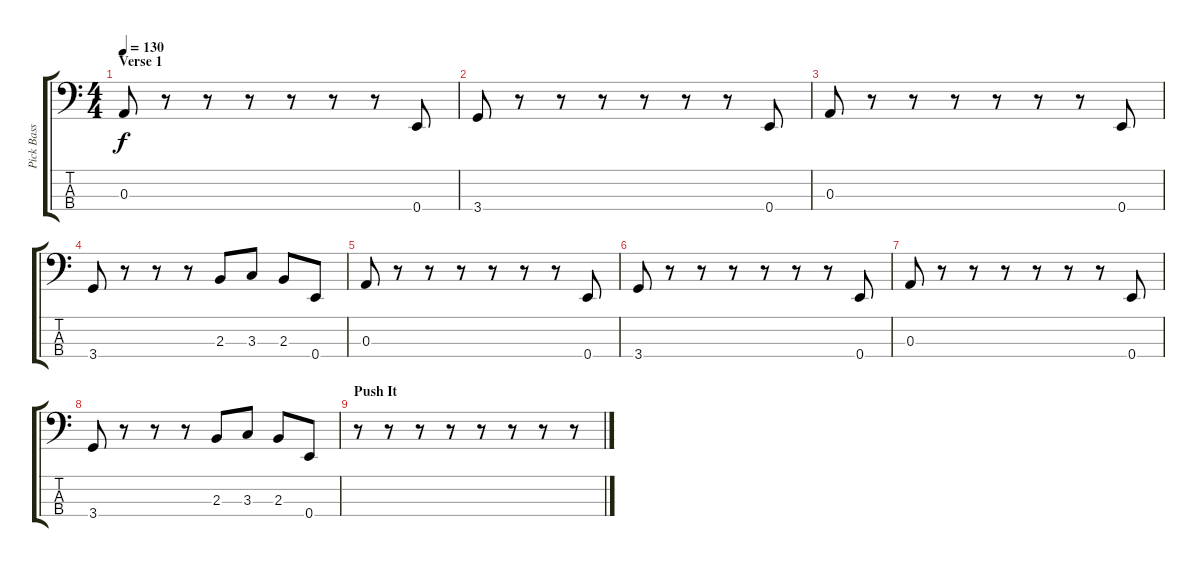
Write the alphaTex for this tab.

\track ("Pick Bass" "Pick Bass") {instrument electricbasspick}
\staff {score tabs}
\tuning (G2 D2 A1 E1) {hide}
\ts (4 4)
\section ("" "Verse 1")
\tempo 130
\clef f4
\ks c
0.3.8{dy f} r.8 r.8 r.8 r.8 r.8 r.8 0.4.8 |
3.4.8 r.8 r.8 r.8 r.8 r.8 r.8 0.4.8 |
0.3.8 r.8 r.8 r.8 r.8 r.8 r.8 0.4.8 |
3.4.8 r.8 r.8 r.8 2.3.8 3.3.8 2.3.8 0.4.8 |
0.3.8 r.8 r.8 r.8 r.8 r.8 r.8 0.4.8 |
3.4.8 r.8 r.8 r.8 r.8 r.8 r.8 0.4.8 |
0.3.8 r.8 r.8 r.8 r.8 r.8 r.8 0.4.8 |
3.4.8 r.8 r.8 r.8 2.3.8 3.3.8 2.3.8 0.4.8 |
\section ("" "Push It")
r.8 r.8 r.8 r.8 r.8 r.8 r.8 r.8
